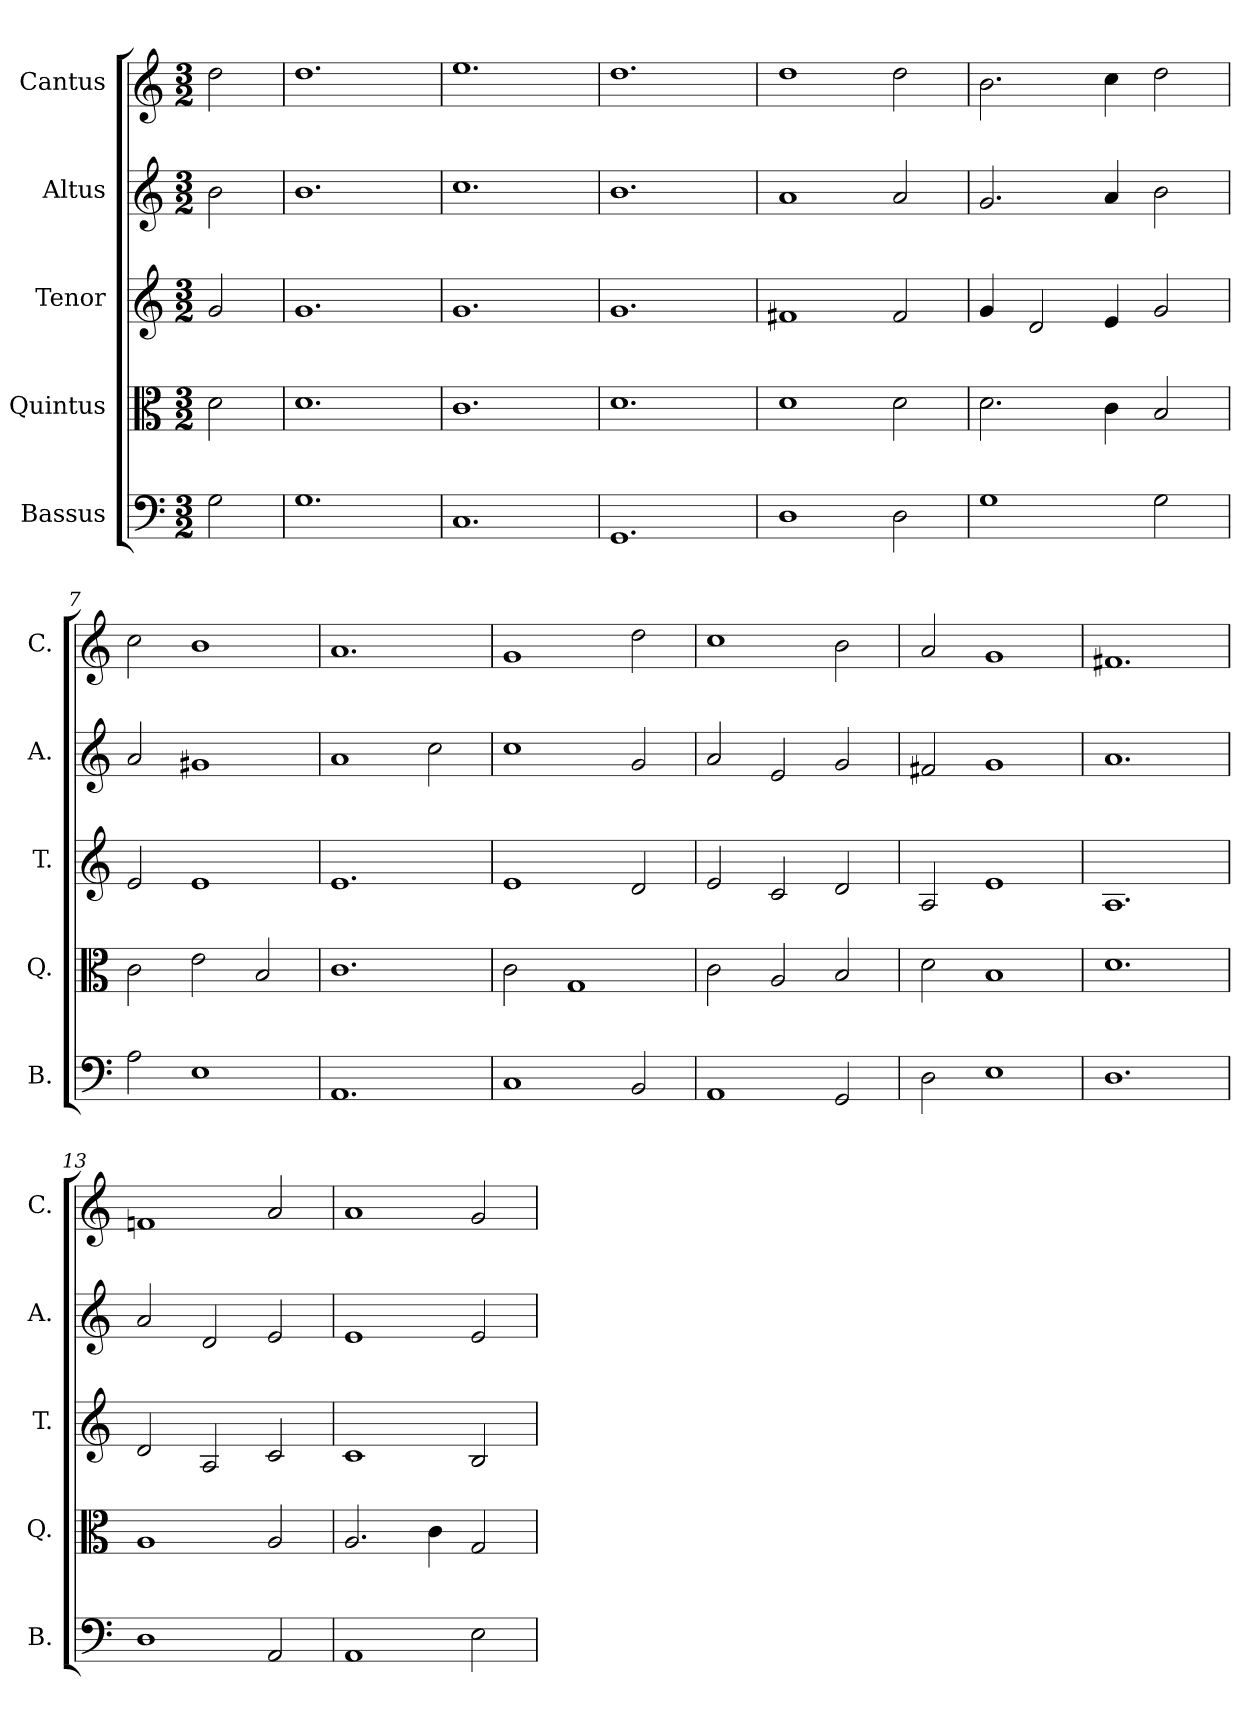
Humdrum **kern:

**kern	**kern	**kern	**kern	**kern
*part5	*part4	*part3	*part2	*part1
*staff5	*staff4	*staff3	*staff2	*staff1
*I"Bassus	*I"Quintus	*I"Tenor	*I"Altus	*I"Cantus
*I'B.	*I'Q.	*I'T.	*I'A.	*I'C.
*clefF4	*clefC3	*clefG2	*clefG2	*clefG2
*k[]	*k[]	*k[]	*k[]	*k[]
*C:	*C:	*C:	*C:	*C:
*M3/2	*M3/2	*M3/2	*M3/2	*M3/2
=1	=1	=1	=1	=1
2G\	2d\	2g/	2b\	2dd\
=2	=2	=2	=2	=2
1.G\	1.d\	1.g/	1.b\	1.dd\
=3	=3	=3	=3	=3
1.C/	1.c\	1.g/	1.cc\	1.ee\
=4	=4	=4	=4	=4
1.GG/	1.d\	1.g/	1.b\	1.dd\
=5	=5	=5	=5	=5
1D\	1d\	1f#X/	1a/	1dd\
2D\	2d\	2f#/	2a/	2dd\
=6	=6	=6	=6	=6
1G\	2.d\	4g/	2.g/	2.b\
.	.	2d/	.	.
.	4c\	4e/	4a/	4cc\
2G\	2B/	2g/	2b\	2dd\
=7	=7	=7	=7	=7
2A\	2c\	2e/	2a/	2cc\
1E\	2e\	1e/	1g#X/	1b\
.	2B/	.	.	.
=8	=8	=8	=8	=8
1.AA/	1.c\	1.e/	1a/	1.a/
.	.	.	2cc\	.
=9	=9	=9	=9	=9
1C/	2c\	1e/	1cc\	1g/
.	1G/	.	.	.
2BB/	.	2d/	2g/	2dd\
=10	=10	=10	=10	=10
1AA/	2c\	2e/	2a/	1cc\
.	2A/	2c/	2e/	.
2GG/	2B/	2d/	2g/	2b\
=11	=11	=11	=11	=11
2D\	2d\	2A/	2f#X/	2a/
1E\	1B/	1e/	1g/	1g/
=12	=12	=12	=12	=12
1.D\	1.d\	1.A/	1.a/	1.f#X/
!!LO:LB:g=z
=13	=13	=13	=13	=13
1D\	1A/	2d/	2a/	1fn/
.	.	2A/	2d/	.
2AA/	2A/	2c/	2e/	2a/
=14	=14	=14	=14	=14
1AA/	2.A/	1c/	1e/	1a/
.	4c\	.	.	.
2E\	2G/	2B/	2e/	2g/
=	=	=	=	=
*-	*-	*-	*-	*-
